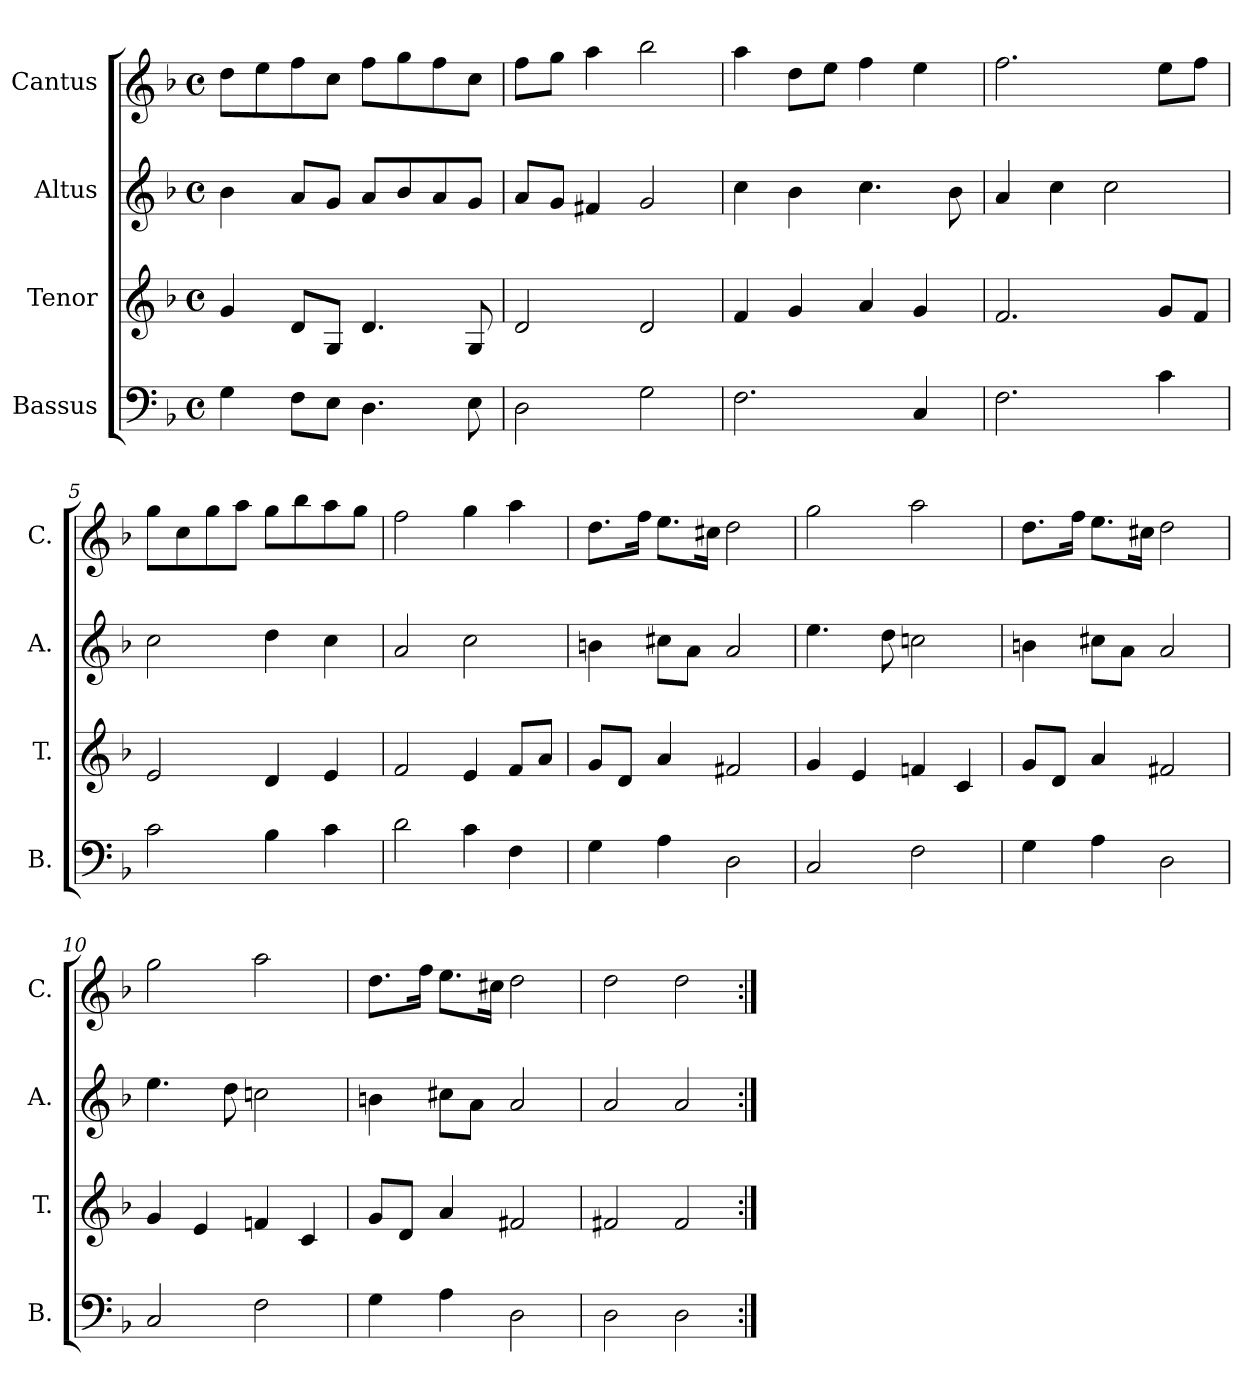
**kern	**kern	**kern	**kern
*part4	*part3	*part2	*part1
*staff4	*staff3	*staff2	*staff1
*I"Bassus	*I"Tenor	*I"Altus	*I"Cantus
*I'B.	*I'T.	*I'A.	*I'C.
*clefF4	*clefG2	*clefG2	*clefG2
*k[b-]	*k[b-]	*k[b-]	*k[b-]
*F:	*F:	*F:	*F:
*M4/4	*M4/4	*M4/4	*M4/4
*met(c)	*met(c)	*met(c)	*met(c)
=1	=1	=1	=1
4G\	4g/	4b-\	8dd\L
.	.	.	8ee\
8F\L	8d/L	8a/L	8ff\
8E\J	8G/J	8g/J	8cc\J
4.D\	4.d/	8a/L	8ff\L
.	.	8b-/	8gg\
.	.	8a/	8ff\
8E\	8G/	8g/J	8cc\J
=2	=2	=2	=2
2D\	2d/	8a/L	8ff\L
.	.	8g/J	8gg\J
.	.	4f#X/	4aa\
2G\	2d/	2g/	2bb-\
=3	=3	=3	=3
2.F\	4f/	4cc\	4aa\
.	4g/	4b-\	8dd\L
.	.	.	8ee\J
.	4a/	4.cc\	4ff\
4C/	4g/	.	4ee\
.	.	8b-\	.
=4	=4	=4	=4
2.F\	2.f/	4a/	2.ff\
.	.	4cc\	.
.	.	2cc\	.
4c\	8g/L	.	8ee\L
.	8f/J	.	8ff\J
=5	=5	=5	=5
2c\	2e/	2cc\	8gg\L
.	.	.	8cc\
.	.	.	8gg\
.	.	.	8aa\J
4B-\	4d/	4dd\	8gg\L
.	.	.	8bb-\
4c\	4e/	4cc\	8aa\
.	.	.	8gg\J
=6	=6	=6	=6
2d\	2f/	2a/	2ff\
4c\	4e/	2cc\	4gg\
4F\	8f/L	.	4aa\
.	8a/J	.	.
!!LO:LB:g=z
=7	=7	=7	=7
4G\	8g/L	4bn\	8.dd\L
.	8d/J	.	.
.	.	.	16ff\Jk
4A\	4a/	8cc#X\L	8.ee\L
.	.	8a\J	.
.	.	.	16cc#X\Jk
2D\	2f#X/	2a/	2dd\
=8	=8	=8	=8
2C/	4g/	4.ee\	2gg\
.	4e/	.	.
.	.	8dd\	.
2F\	4fn/	2ccn\	2aa\
.	4c/	.	.
=9	=9	=9	=9
4G\	8g/L	4bn\	8.dd\L
.	8d/J	.	.
.	.	.	16ff\Jk
4A\	4a/	8cc#X\L	8.ee\L
.	.	8a\J	.
.	.	.	16cc#X\Jk
2D\	2f#X/	2a/	2dd\
=10	=10	=10	=10
2C/	4g/	4.ee\	2gg\
.	4e/	.	.
.	.	8dd\	.
2F\	4fn/	2ccn\	2aa\
.	4c/	.	.
=11	=11	=11	=11
4G\	8g/L	4bn\	8.dd\L
.	8d/J	.	.
.	.	.	16ff\Jk
4A\	4a/	8cc#X\L	8.ee\L
.	.	8a\J	.
.	.	.	16cc#X\Jk
2D\	2f#X/	2a/	2dd\
=12	=12	=12	=12
2D\	2f#X/	2a/	2dd\
2D\	2f#/	2a/	2dd\
=:|!	=:|!	=:|!	=:|!
*-	*-	*-	*-
